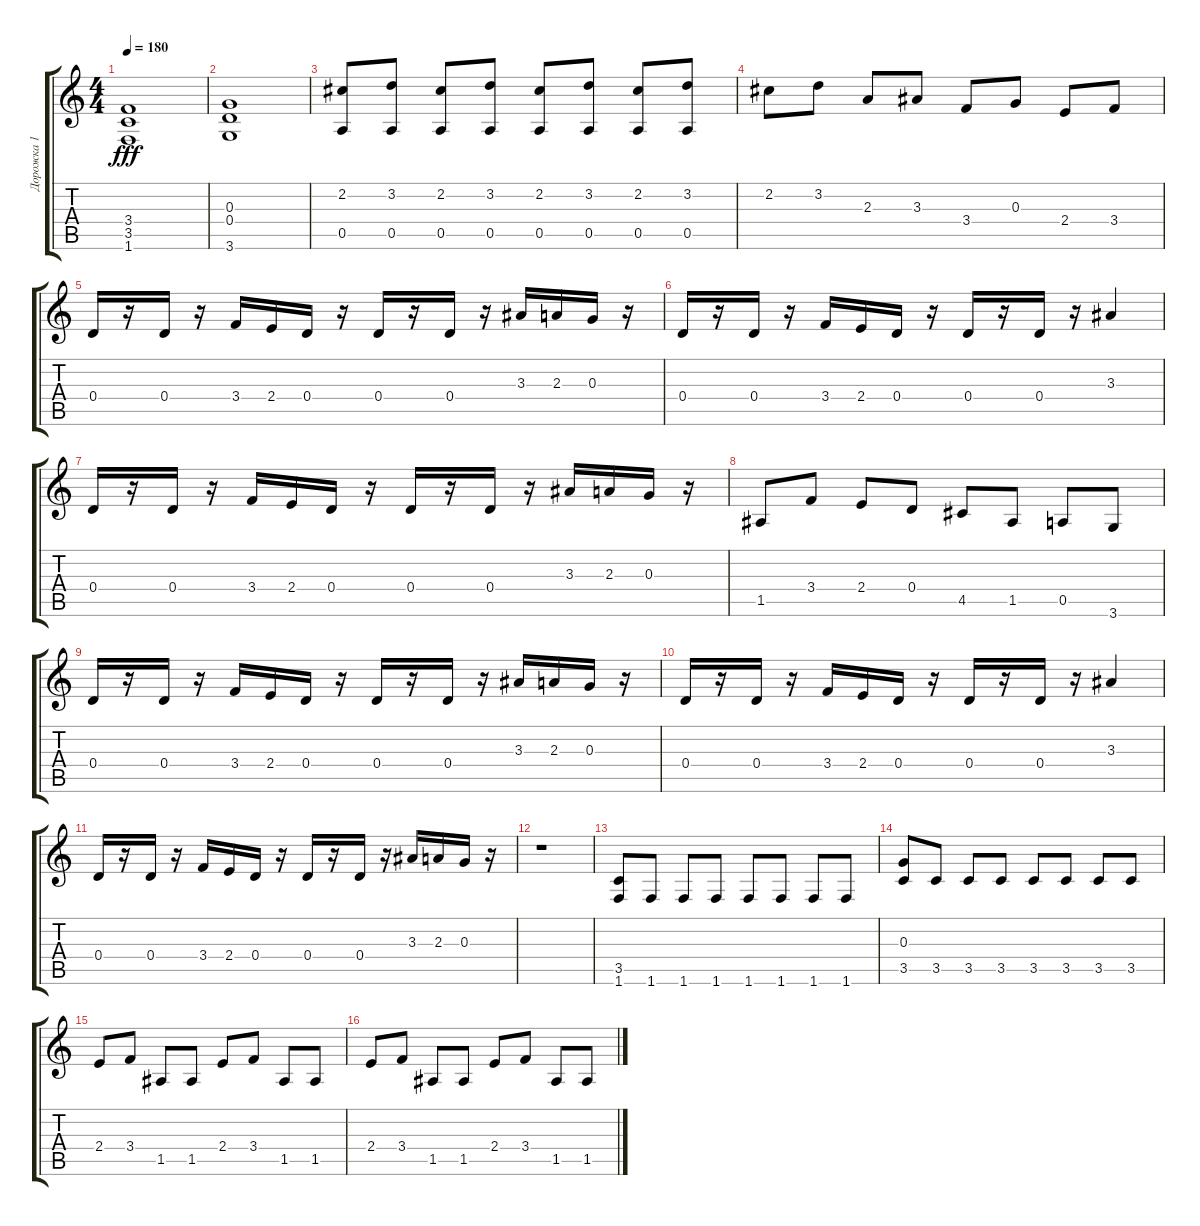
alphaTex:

\track ("Дорожка 1" "Дорожка 1") {instrument distortionguitar}
\staff {score tabs}
\tuning (E4 B3 G3 D3 A2 E2) {hide}
\ts (4 4)
\tempo 180
\clef g2
\ks c
(3.4 3.5 1.6).1{dy fff} |
(0.3 0.4 3.6).1 |
(2.2 0.5).8 (3.2 0.5).8 (2.2 0.5).8 (3.2 0.5).8 (2.2 0.5).8 (3.2 0.5).8 (2.2 0.5).8 (3.2 0.5).8 |
2.2.8 3.2.8 2.3.8 3.3.8 3.4.8 0.3.8 2.4.8 3.4.8 |
0.4.16 r.16 0.4.16 r.16 3.4.16 2.4.16 0.4.16 r.16 0.4.16 r.16 0.4.16 r.16 3.3.16 2.3.16 0.3.16 r.16 |
0.4.16 r.16 0.4.16 r.16 3.4.16 2.4.16 0.4.16 r.16 0.4.16 r.16 0.4.16 r.16 3.3.4 |
0.4.16 r.16 0.4.16 r.16 3.4.16 2.4.16 0.4.16 r.16 0.4.16 r.16 0.4.16 r.16 3.3.16 2.3.16 0.3.16 r.16 |
1.5.8 3.4.8 2.4.8 0.4.8 4.5.8 1.5.8 0.5.8 3.6.8 |
0.4.16 r.16 0.4.16 r.16 3.4.16 2.4.16 0.4.16 r.16 0.4.16 r.16 0.4.16 r.16 3.3.16 2.3.16 0.3.16 r.16 |
0.4.16 r.16 0.4.16 r.16 3.4.16 2.4.16 0.4.16 r.16 0.4.16 r.16 0.4.16 r.16 3.3.4 |
0.4.16 r.16 0.4.16 r.16 3.4.16 2.4.16 0.4.16 r.16 0.4.16 r.16 0.4.16 r.16 3.3.16 2.3.16 0.3.16 r.16 |
r.1 |
(3.5 1.6).8 1.6.8 1.6.8 1.6.8 1.6.8 1.6.8 1.6.8 1.6.8 |
(0.3 3.5).8 3.5.8 3.5.8 3.5.8 3.5.8 3.5.8 3.5.8 3.5.8 |
2.4.8 3.4.8 1.5.8 1.5.8 2.4.8 3.4.8 1.5.8 1.5.8 |
2.4.8 3.4.8 1.5.8 1.5.8 2.4.8 3.4.8 1.5.8 1.5.8
